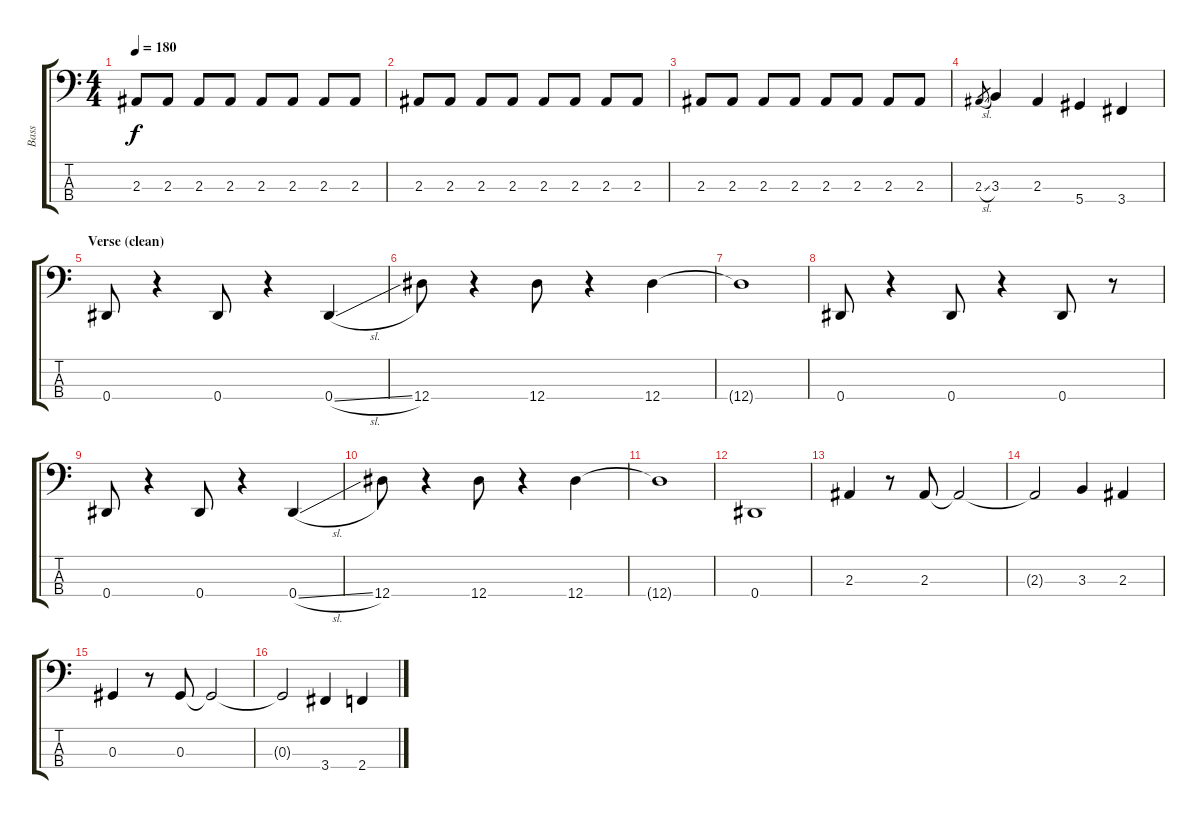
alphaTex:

\track ("Bass" "Bass") {instrument electricbasspick}
\staff {score tabs}
\tuning (Gb2 Db2 Ab1 Eb1) {hide}
\ts (4 4)
\tempo 180
\clef f4
\ks c
2.3.8{dy f} 2.3.8 2.3.8 2.3.8 2.3.8 2.3.8 2.3.8 2.3.8 |
2.3.8 2.3.8 2.3.8 2.3.8 2.3.8 2.3.8 2.3.8 2.3.8 |
2.3.8 2.3.8 2.3.8 2.3.8 2.3.8 2.3.8 2.3.8 2.3.8 |
2.3{sl}.8{gr} 3.3.4 2.3.4 5.4.4 3.4.4 |
\section ("" "Verse (clean)")
0.4.8 r.4 0.4.8 r.4 0.4{sl}.4 |
12.4.8 r.4 12.4.8 r.4 12.4.4 |
12.4{t}.1 |
0.4.8 r.4 0.4.8 r.4 0.4.8 r.8 |
0.4.8 r.4 0.4.8 r.4 0.4{sl}.4 |
12.4.8 r.4 12.4.8 r.4 12.4.4 |
12.4{t}.1 |
0.4.1 |
2.3.4 r.8 2.3.8 2.3{t}.2 |
2.3{t}.2 3.3.4 2.3.4 |
0.3.4 r.8 0.3.8 0.3{t}.2 |
0.3{t}.2 3.4.4 2.4.4
